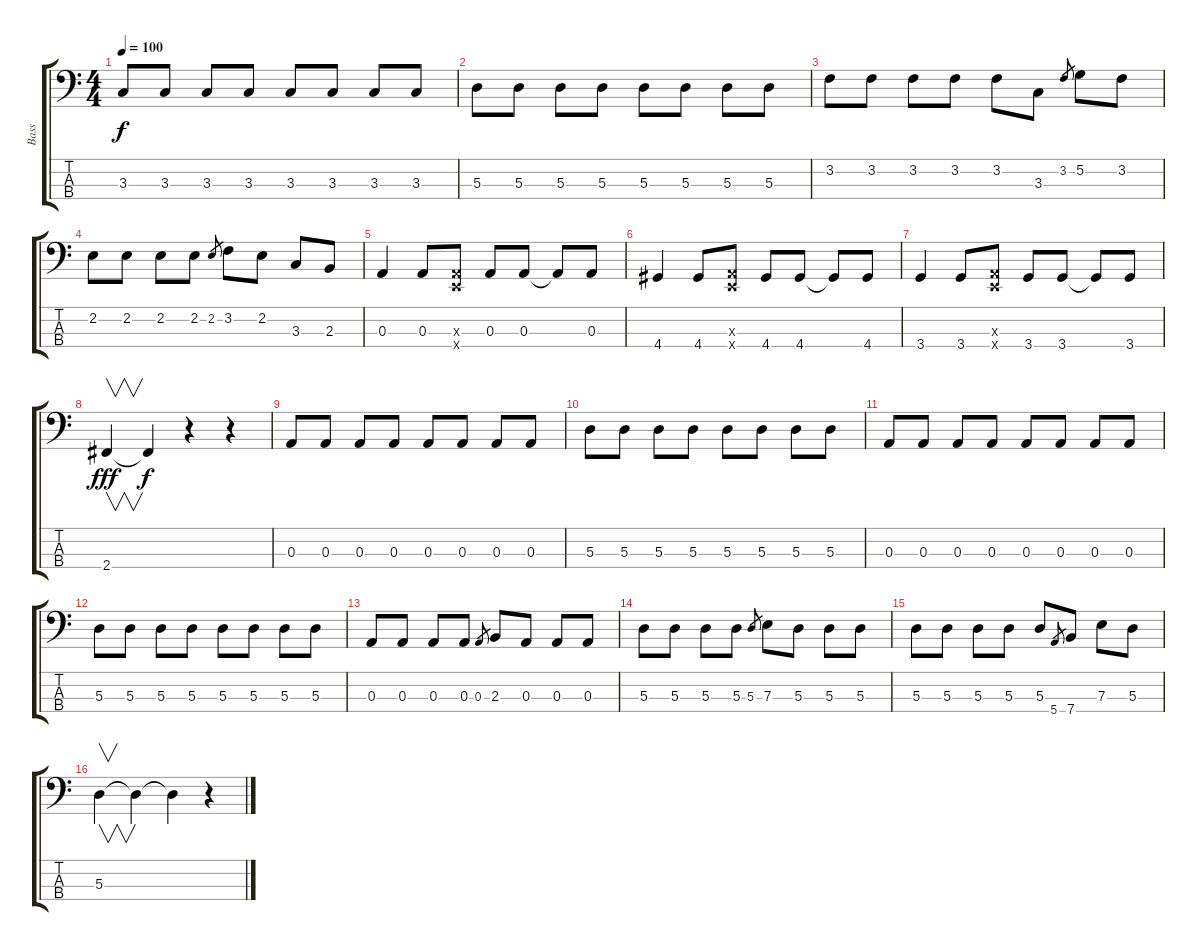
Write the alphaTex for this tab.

\track ("Bass" "Bass") {instrument electricbassfinger}
\staff {score tabs}
\tuning (G2 D2 A1 E1) {hide}
\ts (4 4)
\tempo 100
\clef f4
\ks c
3.3.8{dy f} 3.3.8 3.3.8 3.3.8 3.3.8 3.3.8 3.3.8 3.3.8 |
5.3.8 5.3.8 5.3.8 5.3.8 5.3.8 5.3.8 5.3.8 5.3.8 |
3.2.8 3.2.8 3.2.8 3.2.8 3.2.8 3.3.8 3.2.8{gr} 5.2.8 3.2.8 |
2.2.8 2.2.8 2.2.8 2.2.8 2.2.8{gr} 3.2.8 2.2.8 3.3.8 2.3.8 |
0.3.4 0.3.8 (0.3{x} 0.4{x}).8 0.3.8 0.3.8 0.3{t}.8 0.3.8 |
4.4.4 4.4.8 (0.3{x} 0.4{x}).8 4.4.8 4.4.8 4.4{t}.8 4.4.8 |
3.4.4 3.4.8 (0.3{x} 0.4{x}).8 3.4.8 3.4.8 3.4{t}.8 3.4.8 |
2.4.4{v dy fff} 2.4{t}.4{dy f} r.4 r.4 |
0.3.8 0.3.8 0.3.8 0.3.8 0.3.8 0.3.8 0.3.8 0.3.8 |
5.3.8 5.3.8 5.3.8 5.3.8 5.3.8 5.3.8 5.3.8 5.3.8 |
0.3.8 0.3.8 0.3.8 0.3.8 0.3.8 0.3.8 0.3.8 0.3.8 |
5.3.8 5.3.8 5.3.8 5.3.8 5.3.8 5.3.8 5.3.8 5.3.8 |
0.3.8 0.3.8 0.3.8 0.3.8 0.3.8{gr} 2.3.8 0.3.8 0.3.8 0.3.8 |
5.3.8 5.3.8 5.3.8 5.3.8 5.3.8{gr} 7.3.8 5.3.8 5.3.8 5.3.8 |
5.3.8 5.3.8 5.3.8 5.3.8 5.3.8 5.4.8{gr} 7.4.8 7.3.8 5.3.8 |
5.3.4{v} 5.3{t}.4 5.3{t}.4 r.4
